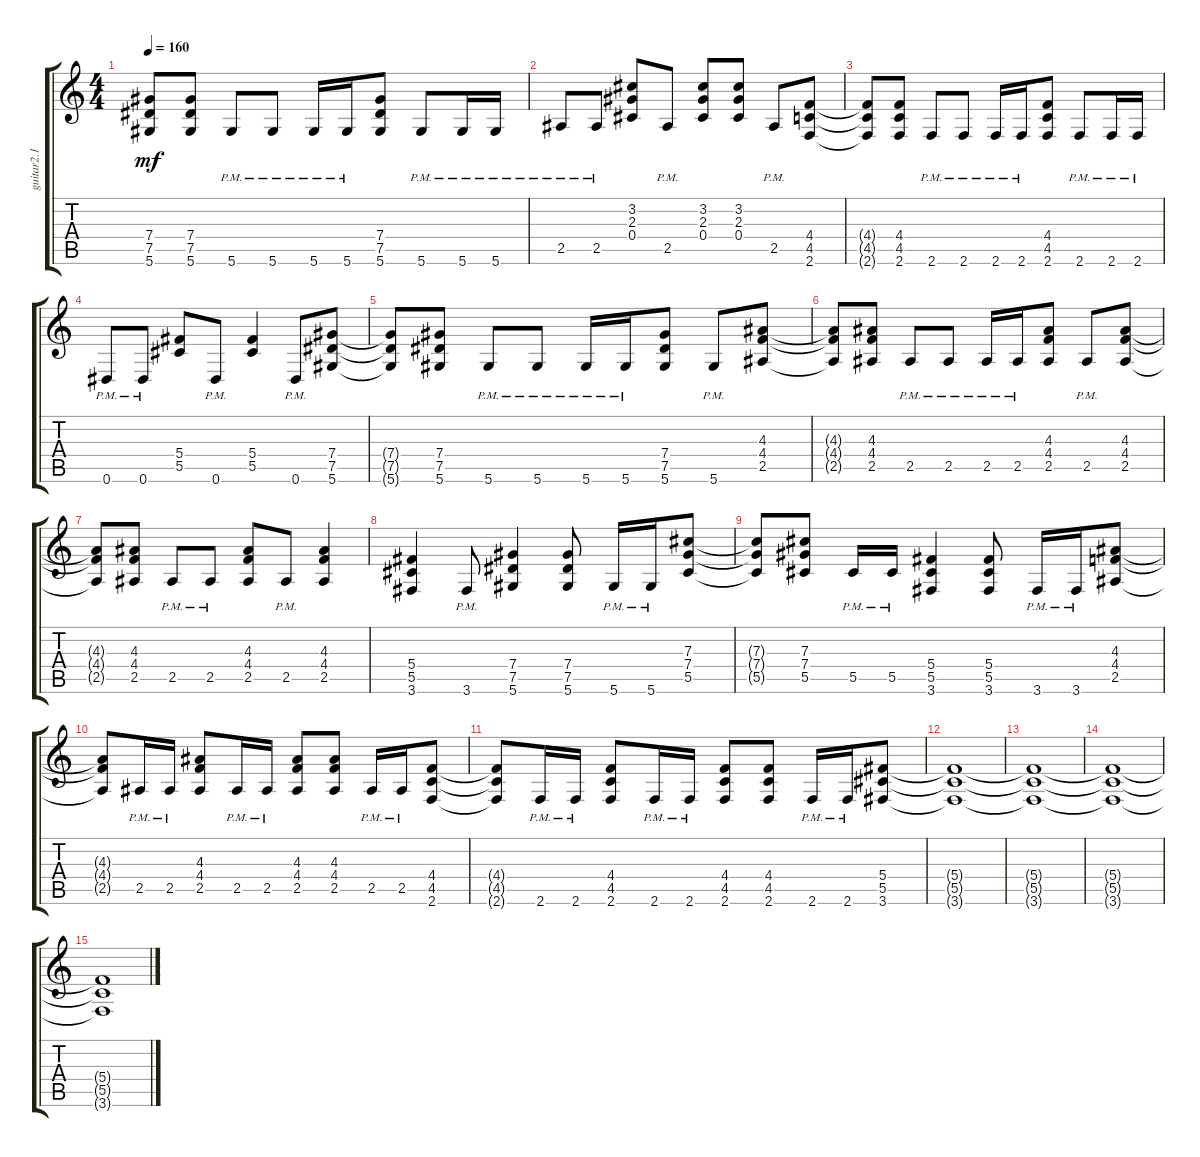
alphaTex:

\track ("guitar2.1" "guitar2.1") {instrument distortionguitar}
\staff {score tabs}
\tuning (Eb4 Bb3 Gb3 Db3 Ab2 Eb2) {hide}
\ts (4 4)
\tempo 160
\clef g2
\ks c
(7.4{t} 7.5{t} 5.6{t}).8{dy mf} (7.4 7.5 5.6).8 5.6{pm}.8 5.6{pm}.8 5.6{pm}.16 5.6{pm}.16 (7.4 7.5 5.6).8 5.6{pm}.8 5.6{pm}.16 5.6{pm}.16 |
2.5{pm}.8 2.5{pm}.8 (3.2 2.3 0.4).8 2.5{pm}.8 (3.2 2.3 0.4).8 (3.2 2.3 0.4).8 2.5{pm}.8 (4.4 4.5 2.6).8 |
(4.4{t} 4.5{t} 2.6{t}).8 (4.4 4.5 2.6).8 2.6{pm}.8 2.6{pm}.8 2.6{pm}.16 2.6{pm}.16 (4.4 4.5 2.6).8 2.6{pm}.8 2.6{pm}.16 2.6{pm}.16 |
0.6{pm}.8 0.6{pm}.8 (5.4 5.5).8 0.6{pm}.8 (5.4 5.5).4 0.6{pm}.8 (7.4 7.5 5.6).8 |
(7.4{t} 7.5{t} 5.6{t}).8 (7.4 7.5 5.6).8 5.6{pm}.8 5.6{pm}.8 5.6{pm}.16 5.6{pm}.16 (7.4 7.5 5.6).8 5.6{pm}.8 (4.3 4.4 2.5).8 |
(4.3{t} 4.4{t} 2.5{t}).8 (4.3 4.4 2.5).8 2.5{pm}.8 2.5{pm}.8 2.5{pm}.16 2.5{pm}.16 (4.3 4.4 2.5).8 2.5{pm}.8 (4.3 4.4 2.5).8 |
(4.3{t} 4.4{t} 2.5{t}).8 (4.3 4.4 2.5).8 2.5{pm}.8 2.5{pm}.8 (4.3 4.4 2.5).8 2.5{pm}.8 (4.3 4.4 2.5).4 |
(5.4 5.5 3.6).4 3.6{pm}.8 (7.4 7.5 5.6).4 (7.4 7.5 5.6).8 5.6{pm}.16 5.6{pm}.16 (7.3 7.4 5.5).8 |
(7.3{t} 7.4{t} 5.5{t}).8 (7.3 7.4 5.5).8 5.5{pm}.16 5.5{pm}.16 (5.4 5.5 3.6).4 (5.4 5.5 3.6).8 3.6{pm}.16 3.6{pm}.16 (4.3 4.4 2.5).8 |
(4.3{t} 4.4{t} 2.5{t}).8 2.5{pm}.16 2.5{pm}.16 (4.3 4.4 2.5).8 2.5{pm}.16 2.5{pm}.16 (4.3 4.4 2.5).8 (4.3 4.4 2.5).8 2.5{pm}.16 2.5{pm}.16 (4.4 4.5 2.6).8 |
(4.4{t} 4.5{t} 2.6{t}).8 2.6{pm}.16 2.6{pm}.16 (4.4 4.5 2.6).8 2.6{pm}.16 2.6{pm}.16 (4.4 4.5 2.6).8 (4.4 4.5 2.6).8 2.6{pm}.16 2.6{pm}.16 (5.4 5.5 3.6).8 |
(5.4{t} 5.5{t} 3.6{t}).1 |
(5.4{t} 5.5{t} 3.6{t}).1 |
(5.4{t} 5.5{t} 3.6{t}).1 |
(5.4{t} 5.5{t} 3.6{t}).1
